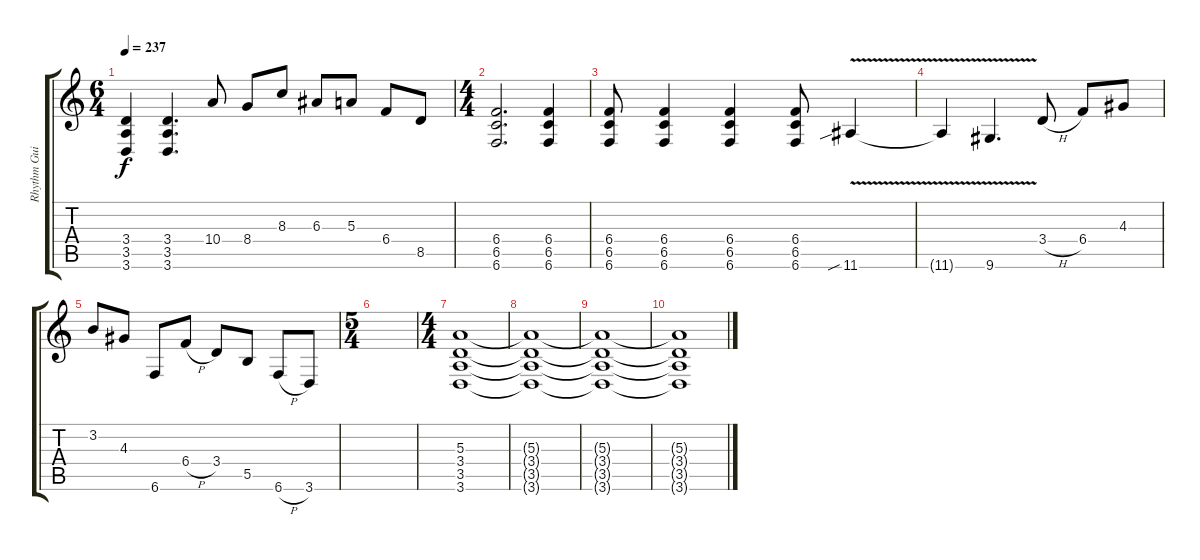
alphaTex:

\track ("Rhythm Guitar L" "Rhythm Gui") {instrument distortionguitar}
\staff {score tabs}
\tuning (Db4 Ab3 E3 B2 Gb2 B1) {hide}
\ts (6 4)
\tempo 237
\clef g2
\ks c
(3.4{t} 3.5{t} 3.6{t}).4{dy f} (3.4 3.5 3.6).4{d} 10.4.8 8.4.8 8.3.8 6.3.8 5.3.8 6.4.8 8.5.8 |
\ts (4 4)
(6.4 6.5 6.6).2{d} (6.4 6.5 6.6).4 |
(6.4 6.5 6.6).8 (6.4 6.5 6.6).4 (6.4 6.5 6.6).4 (6.4 6.5 6.6).8 11.6{v sib}.4 |
11.6{t}.4 9.6{v}.4{d} 3.4{h}.8 6.4.8 4.3.8 |
3.2.8 4.3.8 6.6.8 6.4{h}.8 3.4.8 5.5.8 6.6{h}.8 3.6.8 |
\ts (5 4)
|
\ts (4 4)
(5.3 3.4 3.5 3.6).1 |
(5.3{t} 3.4{t} 3.5{t} 3.6{t}).1{volume 0} |
(5.3{t} 3.4{t} 3.5{t} 3.6{t}).1 |
(5.3{t} 3.4{t} 3.5{t} 3.6{t}).1
